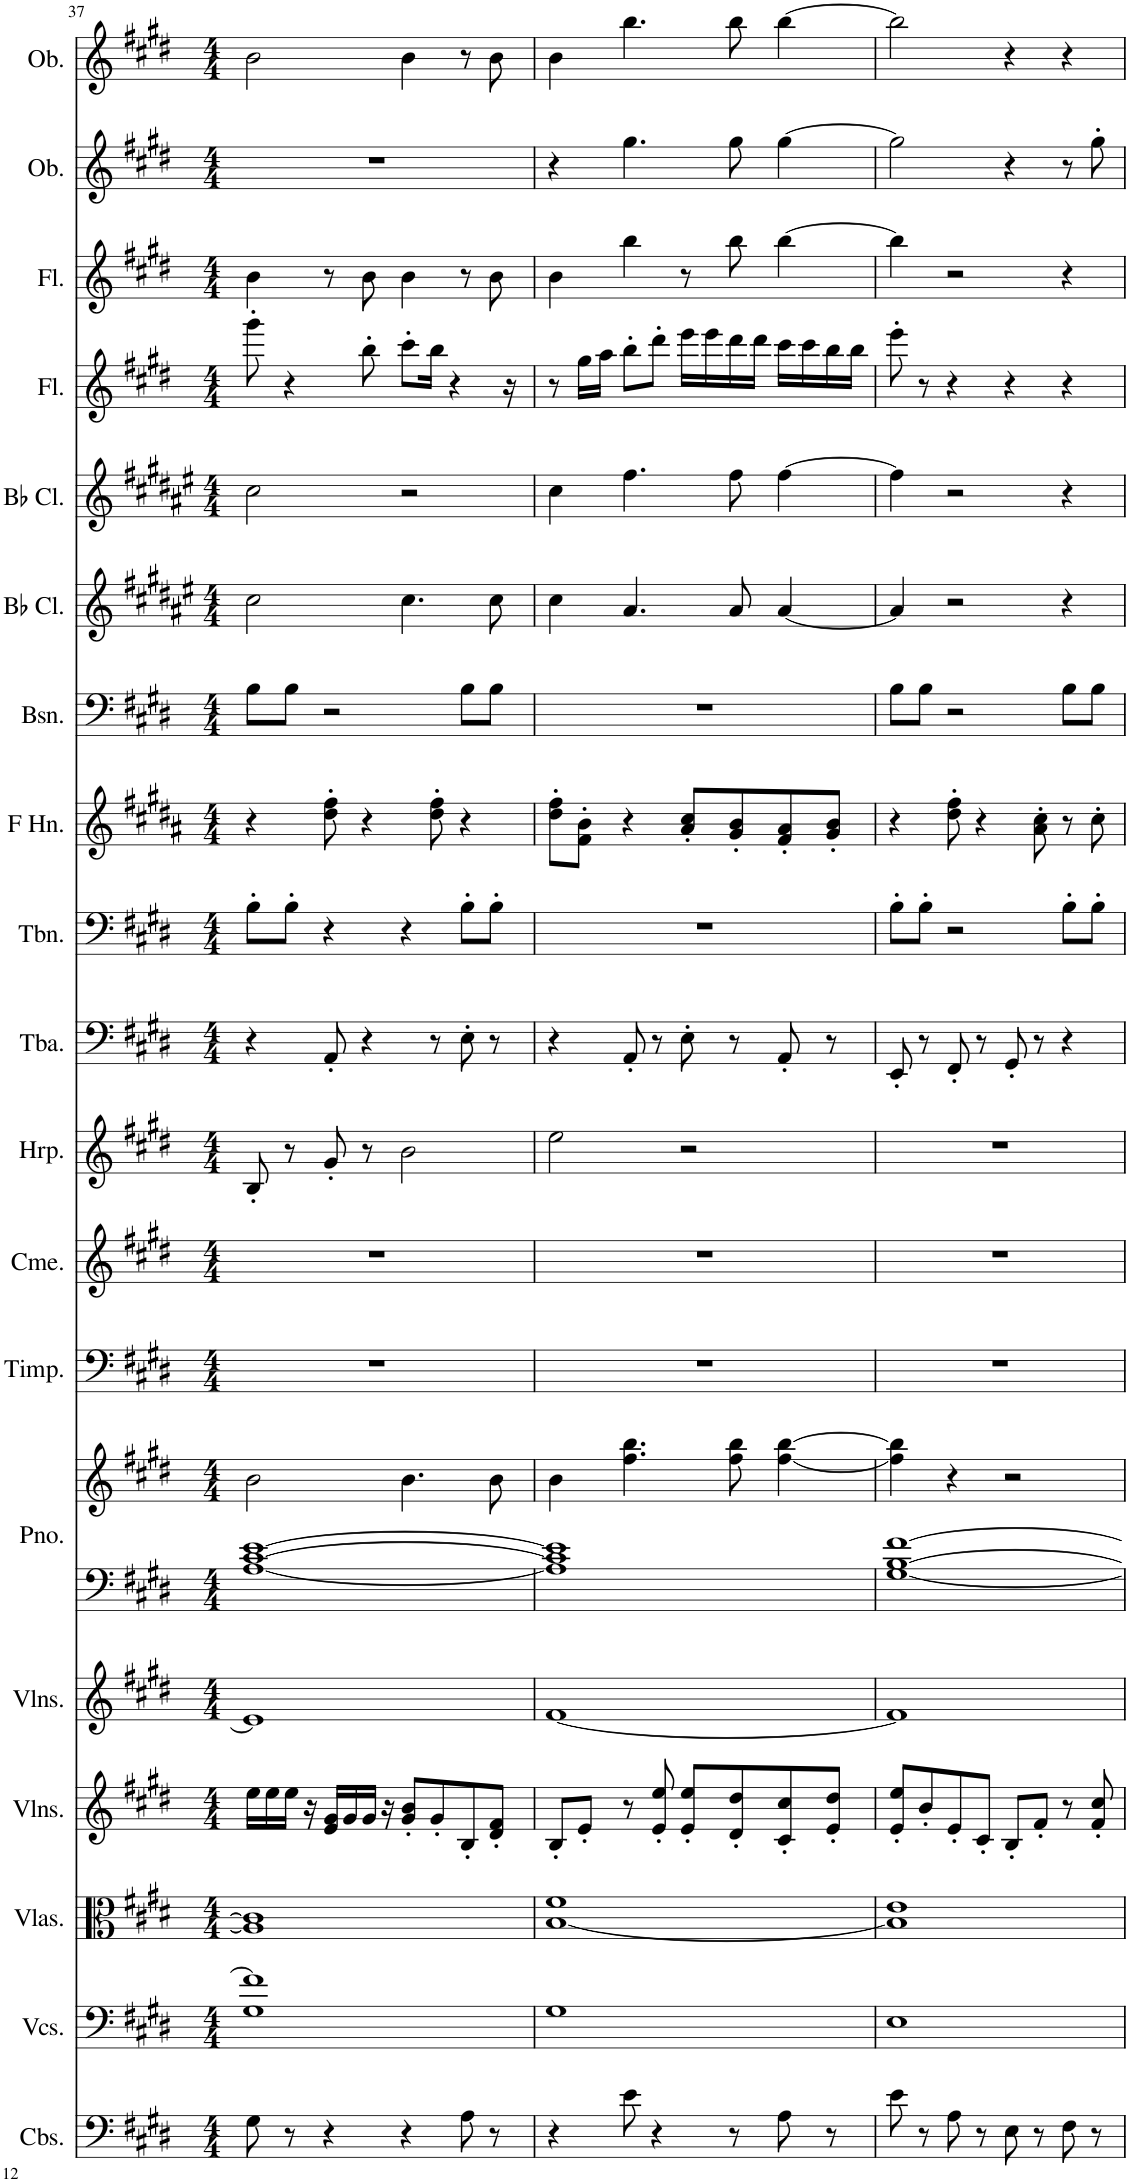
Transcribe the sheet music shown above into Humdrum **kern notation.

**kern	**kern	**kern	**kern	**kern	**kern	**kern	**kern	**kern	**kern	**kern	**kern	**kern	**kern	**kern	**kern	**kern	**kern	**kern	**kern
*part19	*part18	*part17	*part16	*part15	*part14	*part14	*part13	*part12	*part11	*part10	*part9	*part8	*part7	*part6	*part5	*part4	*part3	*part2	*part1
*staff20	*staff19	*staff18	*staff17	*staff16	*staff15	*staff14	*staff13	*staff12	*staff11	*staff10	*staff9	*staff8	*staff7	*staff6	*staff5	*staff4	*staff3	*staff2	*staff1
*I"Contrabasses	*I"Violoncellos	*I"Violas	*I"Violins	*I"Violins	*I"Piano	*	*I"Timpani	*I"Chimes	*I"Harp	*I"Tuba	*I"Trombone	*I"Horn in F	*I"Bassoon	*I"Bb Clarinet	*I"Bb Clarinet	*I"Flute	*I"Flute	*I"Oboe	*I"Oboe
*I'Cbs.	*I'Vcs.	*I'Vlas.	*I'Vlns.	*I'Vlns.	*I'Pno.	*	*I'Timp.	*I'Cme.	*I'Hrp.	*I'Tba.	*I'Tbn.	*	*I'Bsn.	*I'Bb Cl.	*I'Bb Cl.	*I'Fl.	*I'Fl.	*I'Ob.	*I'Ob.
!!LO:PB:g=z
*clefF4	*clefF4	*clefC3	*clefG2	*clefG2	*clefF4	*clefG2	*clefF4	*clefG2	*clefG2	*clefF4	*clefF4	*clefG2	*clefF4	*clefG2	*clefG2	*clefG2	*clefG2	*clefG2	*clefG2
*Trd7c12	*	*	*	*	*	*	*	*	*	*	*	*Trd4c7	*	*Trd1c2	*Trd1c2	*	*	*	*
*k[f#c#g#d#]	*k[f#c#g#d#]	*k[f#c#g#d#]	*k[f#c#g#d#]	*k[f#c#g#d#]	*k[f#c#g#d#]	*k[f#c#g#d#]	*k[f#c#g#d#]	*k[f#c#g#d#]	*k[f#c#g#d#]	*k[f#c#g#d#]	*k[f#c#g#d#]	*k[f#c#g#d#a#]	*k[f#c#g#d#]	*k[f#c#g#d#a#e#]	*k[f#c#g#d#a#e#]	*k[f#c#g#d#]	*k[f#c#g#d#]	*k[f#c#g#d#]	*k[f#c#g#d#]
*M4/4	*M4/4	*M4/4	*M4/4	*M4/4	*M4/4	*M4/4	*M4/4	*M4/4	*M4/4	*M4/4	*M4/4	*M4/4	*M4/4	*M4/4	*M4/4	*M4/4	*M4/4	*M4/4	*M4/4
=37	=37	=37	=37	=37	=37	=37	=37	=37	=37	=37	=37	=37	=37	=37	=37	=37	=37	=37	=37
*	*^	*	*	*	*	*	*	*	*	*	*	*	*	*	*	*	*	*	*
8G#\	1f#]	1G#	1A] 1c#]	16ee\LL	1e]	[1A [1c# [1e	2b\	1r	1r	8B'/	4r	8B'\L	4r	8B\L	2cc#\	2cc#\	8ggg#'\	4b\	1r	2b\
.	.	.	.	16ee\	.	.	.	.	.	.	.	.	.	.	.	.	.	.	.	.
8r	.	.	.	16ee\JJ	.	.	.	.	.	8r	.	8B'\J	.	8B\J	.	.	4r	.	.	.
.	.	.	.	16r	.	.	.	.	.	.	.	.	.	.	.	.	.	.	.	.
4r	.	.	.	16e/ 16g#/LL	.	.	.	.	.	8g#'/	8AA'/	4r	8dd#\' 8ff#\'	2r	.	.	.	8r	.	.
.	.	.	.	16g#/	.	.	.	.	.	.	.	.	.	.	.	.	.	.	.	.
.	.	.	.	16g#/JJ	.	.	.	.	.	8r	4r	.	4r	.	.	.	8bb'\	8b\	.	.
.	.	.	.	16r	.	.	.	.	.	.	.	.	.	.	.	.	.	.	.	.
4r	.	.	.	8g#/' 8b/'L	.	.	4.b\	.	.	2b\	.	4r	.	.	4.cc#\	2r	8ccc#'\L	4b\	.	4b\
.	.	.	.	8g#'/	.	.	.	.	.	.	8r	.	8dd#\' 8ff#\'	.	.	.	16bb\Jk	.	.	.
.	.	.	.	.	.	.	.	.	.	.	.	.	.	.	.	.	4r	.	.	.
8A\	.	.	.	8B'/	.	.	.	.	.	.	8E'\	8B'\L	4r	8B\L	.	.	.	8r	.	8r
8r	.	.	.	8d#/' 8f#/'J	.	.	8b\	.	.	.	8r	8B'\J	.	8B\J	8cc#\	.	.	8b\	.	8b\
.	.	.	.	.	.	.	.	.	.	.	.	.	.	.	.	.	16r	.	.	.
*	*v	*v	*	*	*	*	*	*	*	*	*	*	*	*	*	*	*	*	*	*
=38	=38	=38	=38	=38	=38	=38	=38	=38	=38	=38	=38	=38	=38	=38	=38	=38	=38	=38	=38
4r	1G#	[1B 1f#	8B'/L	[1f#	1A] 1c#] 1e]	4b\	1r	1r	2ee\	4r	1r	8dd#\' 8ff#\'L	1r	4cc#\	4cc#\	8r	4b\	4r	4b\
.	.	.	8e'/J	.	.	.	.	.	.	.	.	8f#\' 8b\'J	.	.	.	16gg#\LL	.	.	.
.	.	.	.	.	.	.	.	.	.	.	.	.	.	.	.	16aa\JJ	.	.	.
8e\	.	.	8r	.	.	4.ff#\ 4.bb\	.	.	.	8AA'/	.	4r	.	4.a#/	4.ff#\	8bb'\L	4bb\	4.gg#\	4.bb\
4r	.	.	8e/' 8ee/'	.	.	.	.	.	.	8r	.	.	.	.	.	8ddd#'\J	.	.	.
.	.	.	8e/' 8ee/'L	.	.	.	.	.	2r	8E'\	.	8a#/' 8cc#/'L	.	.	.	16eee\LL	8r	.	.
.	.	.	.	.	.	.	.	.	.	.	.	.	.	.	.	16eee\	.	.	.
8r	.	.	8d#/' 8dd#/'	.	.	8ff#\ 8bb\	.	.	.	8r	.	8g#/' 8b/'	.	8a#/	8ff#\	16ddd#\	8bb\	8gg#\	8bb\
.	.	.	.	.	.	.	.	.	.	.	.	.	.	.	.	16ddd#\JJ	.	.	.
8A\	.	.	8c#/' 8cc#/'	.	.	[4ff#\ [4bb\	.	.	.	8AA'/	.	8f#/' 8a#/'	.	[4a#/	[4ff#\	16ccc#\LL	[4bb\	[4gg#\	[4bb\
.	.	.	.	.	.	.	.	.	.	.	.	.	.	.	.	16ccc#\	.	.	.
8r	.	.	8e/' 8dd#/'J	.	.	.	.	.	.	8r	.	8g#/' 8b/'J	.	.	.	16bb\	.	.	.
.	.	.	.	.	.	.	.	.	.	.	.	.	.	.	.	16bb\JJ	.	.	.
=39	=39	=39	=39	=39	=39	=39	=39	=39	=39	=39	=39	=39	=39	=39	=39	=39	=39	=39	=39
8e\	1E	1B] 1e	8e/' 8ee/'L	1f#]	[1G# [1B [1f#	4ff#\] 4bb\]	1r	1r	1r	8EE'/	8B'\L	4r	8B\L	4a#/]	4ff#\]	8eee'\	4bb\]	2gg#\]	2bb\]
8r	.	.	8b'/	.	.	.	.	.	.	8r	8B'\J	.	8B\J	.	.	8r	.	.	.
8A\	.	.	8e'/	.	.	4r	.	.	.	8FF#'/	2r	8dd#\' 8ff#\'	2r	2r	2r	4r	2r	.	.
8r	.	.	8c#'/J	.	.	.	.	.	.	8r	.	4r	.	.	.	.	.	.	.
8E\	.	.	8B'/L	.	.	2r	.	.	.	8GG#'/	.	.	.	.	.	4r	.	4r	4r
8r	.	.	8f#'/J	.	.	.	.	.	.	8r	.	8a#\' 8cc#\'	.	.	.	.	.	.	.
8F#\	.	.	8r	.	.	.	.	.	.	4r	8B'\L	8r	8B\L	4r	4r	4r	4r	8r	4r
8r	.	.	8f#/' 8cc#/'	.	.	.	.	.	.	.	8B'\J	8cc#'\	8B\J	.	.	.	.	8gg#'\	.
=	=	=	=	=	=	=	=	=	=	=	=	=	=	=	=	=	=	=	=
*-	*-	*-	*-	*-	*-	*-	*-	*-	*-	*-	*-	*-	*-	*-	*-	*-	*-	*-	*-
